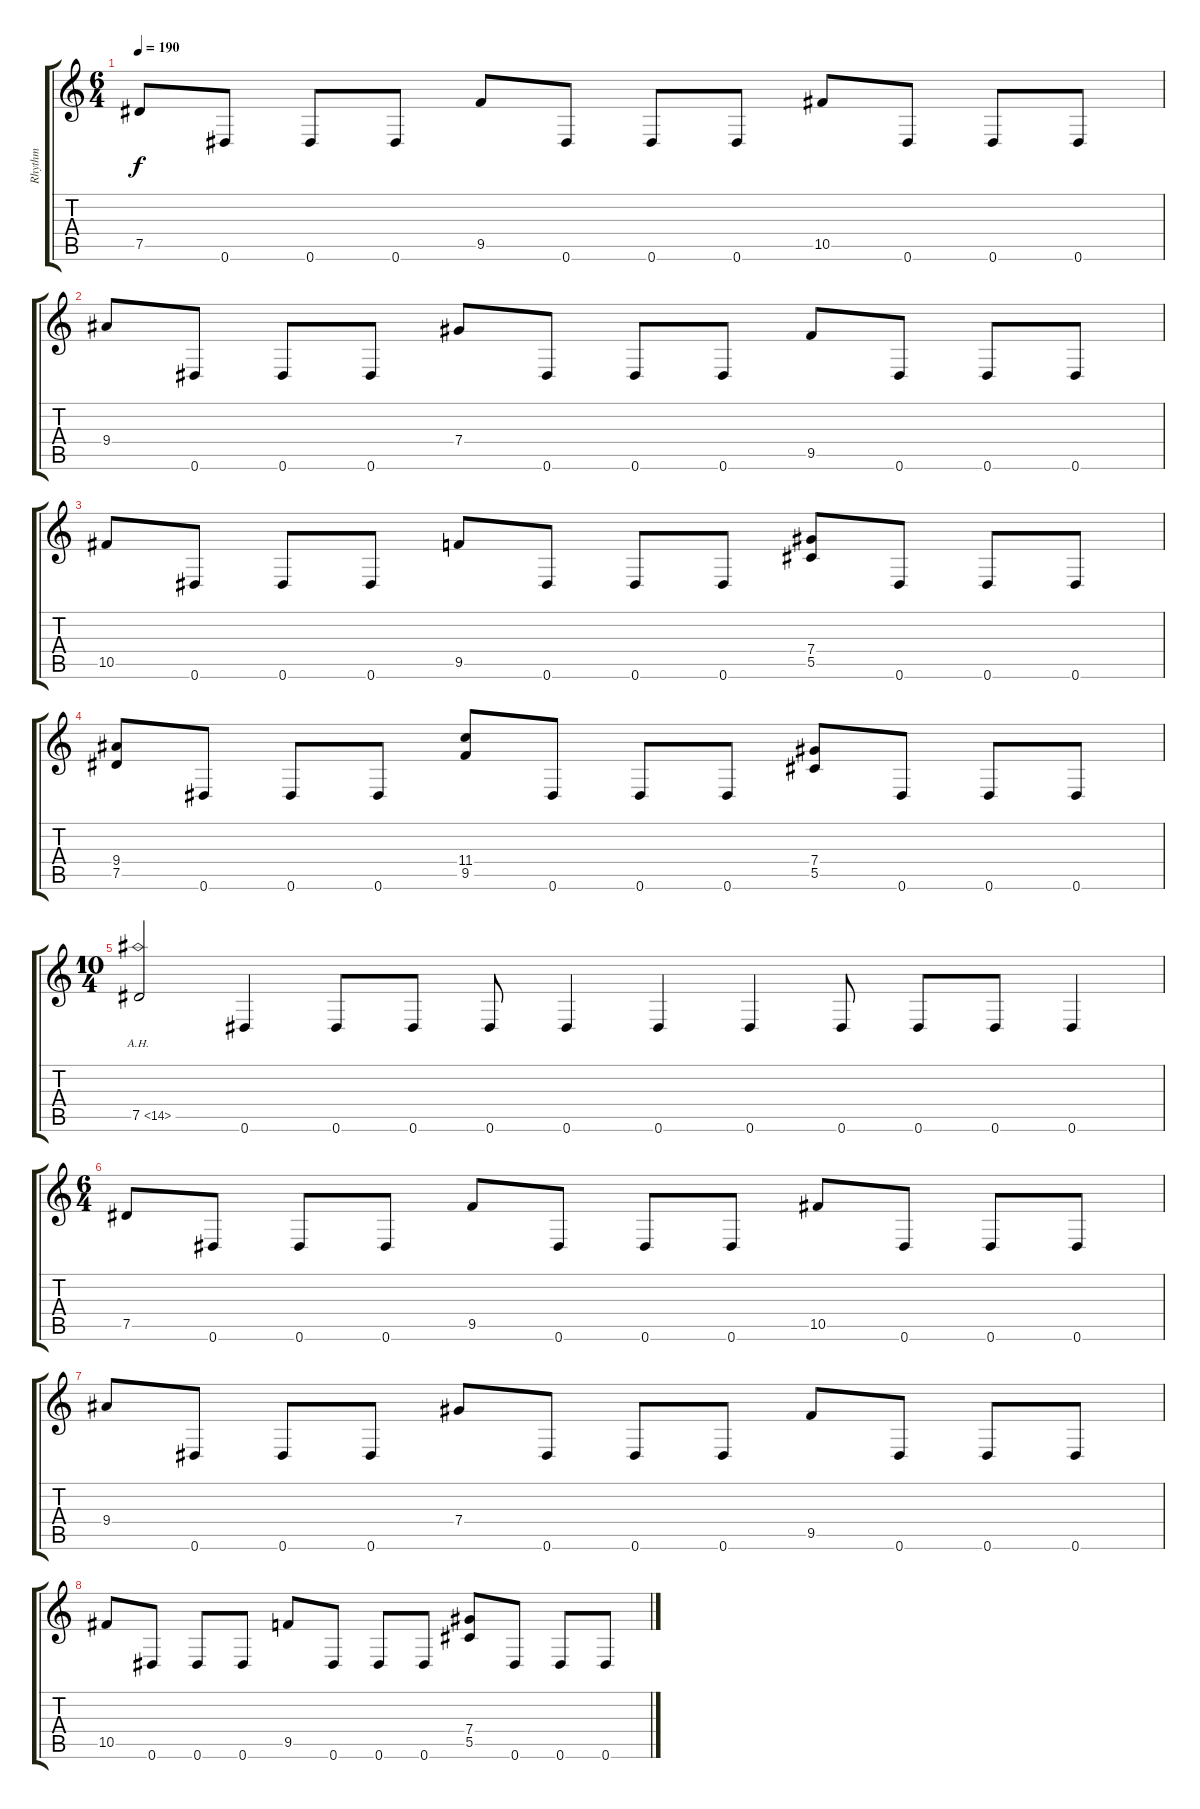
\track ("Rhythm" "Rhythm") {instrument distortionguitar}
\staff {score tabs}
\tuning (Eb4 Bb3 Gb3 Db3 Ab2 Eb2) {hide}
\ts (6 4)
\tempo 190
\clef g2
\ks c
7.5.8{dy f} 0.6.8 0.6.8 0.6.8 9.5.8 0.6.8 0.6.8 0.6.8 10.5.8 0.6.8 0.6.8 0.6.8 |
9.4.8 0.6.8 0.6.8 0.6.8 7.4.8 0.6.8 0.6.8 0.6.8 9.5.8 0.6.8 0.6.8 0.6.8 |
10.5.8 0.6.8 0.6.8 0.6.8 9.5.8 0.6.8 0.6.8 0.6.8 (7.4 5.5).8 0.6.8 0.6.8 0.6.8 |
(9.4 7.5).8 0.6.8 0.6.8 0.6.8 (11.4 9.5).8 0.6.8 0.6.8 0.6.8 (7.4 5.5).8 0.6.8 0.6.8 0.6.8 |
\ts (10 4)
7.5{ah 7}.2 0.6.4 0.6.8 0.6.8 0.6.8 0.6.4 0.6.4 0.6.4 0.6.8 0.6.8 0.6.8 0.6.4 |
\ts (6 4)
7.5.8 0.6.8 0.6.8 0.6.8 9.5.8 0.6.8 0.6.8 0.6.8 10.5.8 0.6.8 0.6.8 0.6.8 |
9.4.8 0.6.8 0.6.8 0.6.8 7.4.8 0.6.8 0.6.8 0.6.8 9.5.8 0.6.8 0.6.8 0.6.8 |
10.5.8 0.6.8 0.6.8 0.6.8 9.5.8 0.6.8 0.6.8 0.6.8 (7.4 5.5).8 0.6.8 0.6.8 0.6.8
